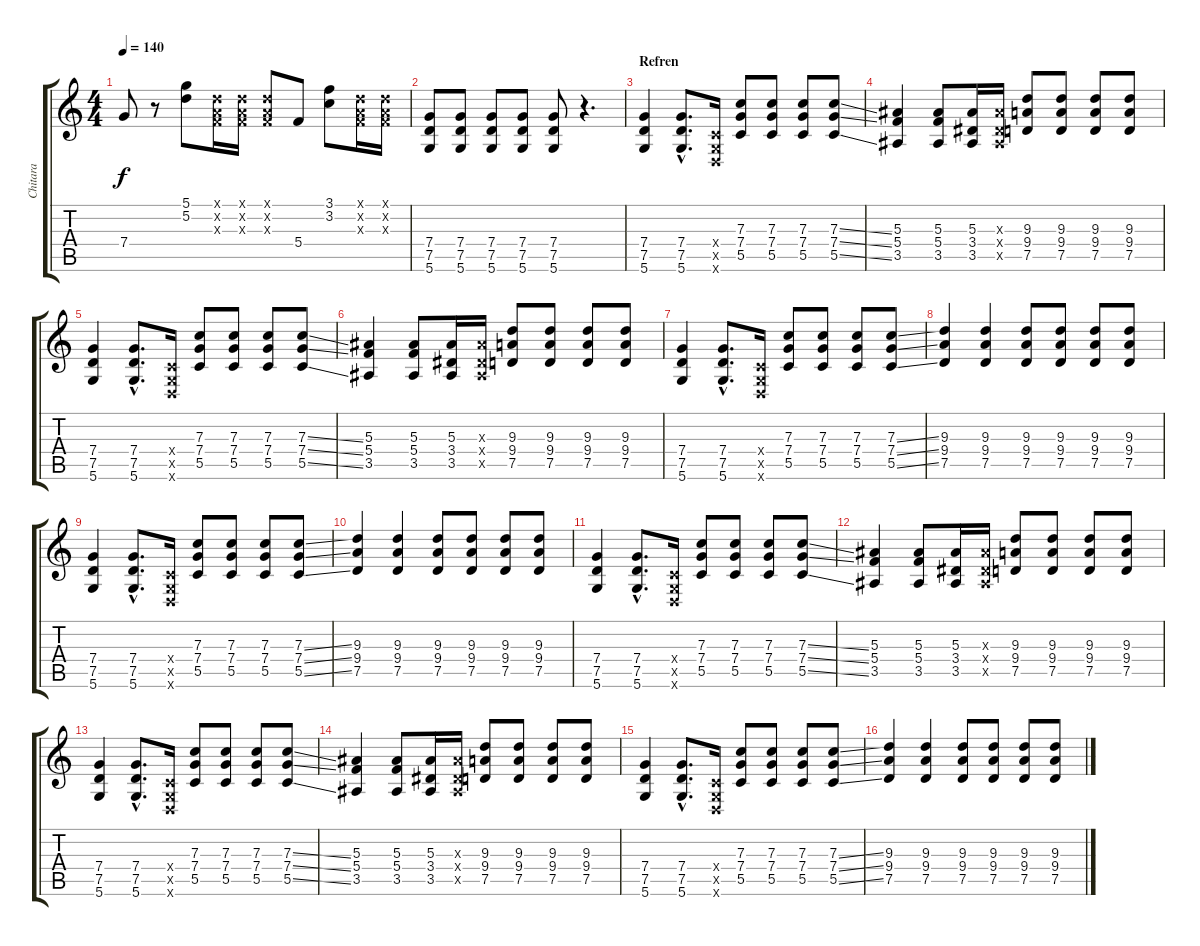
\track ("Chitara" "Chitara") {instrument distortionguitar}
\staff {score tabs}
\tuning (D4 A3 F3 C3 G2 D2) {hide}
\ts (4 4)
\tempo 140
\clef g2
\ks c
7.4.8{dy f} r.8 (5.1 5.2).8 (0.1{x} 0.2{x} 0.3{x}).16 (0.1{x} 0.2{x} 0.3{x}).16 (0.1{x} 0.2{x} 0.3{x}).8 5.4.8 (3.1 3.2).8 (0.1{x} 0.2{x} 0.3{x}).16 (0.1{x} 0.2{x} 0.3{x}).16 |
(7.4 7.5 5.6).8{instrument distortionguitar} (7.4 7.5 5.6).8 (7.4 7.5 5.6).8 (7.4 7.5 5.6).8 (7.4 7.5 5.6).8 r.4{d} |
\section ("" "Refren")
(7.4 7.5 5.6).4 (7.4{hac} 7.5{hac} 5.6{hac}).8{d} (0.4{x} 0.5{x} 0.6{x}).16 (7.3 7.4 5.5).8 (7.3 7.4 5.5).8 (7.3 7.4 5.5).8 (7.3{ss} 7.4{ss} 5.5{ss}).8 |
(5.3 5.4 3.5).4 (5.3 5.4 3.5).8 (5.3 3.4 3.5).16 (5.3{x} 3.4{x} 3.5{x}).16 (9.3 9.4 7.5).8 (9.3 9.4 7.5).8 (9.3 9.4 7.5).8 (9.3 9.4 7.5).8 |
(7.4 7.5 5.6).4 (7.4{hac} 7.5{hac} 5.6{hac}).8{d} (0.4{x} 0.5{x} 0.6{x}).16 (7.3 7.4 5.5).8 (7.3 7.4 5.5).8 (7.3 7.4 5.5).8 (7.3{ss} 7.4{ss} 5.5{ss}).8 |
(5.3 5.4 3.5).4 (5.3 5.4 3.5).8 (5.3 3.4 3.5).16 (5.3{x} 3.4{x} 3.5{x}).16 (9.3 9.4 7.5).8 (9.3 9.4 7.5).8 (9.3 9.4 7.5).8 (9.3 9.4 7.5).8 |
(7.4 7.5 5.6).4 (7.4{hac} 7.5{hac} 5.6{hac}).8{d} (0.4{x} 0.5{x} 0.6{x}).16 (7.3 7.4 5.5).8 (7.3 7.4 5.5).8 (7.3 7.4 5.5).8 (7.3{ss} 7.4{ss} 5.5{ss}).8 |
(9.3 9.4 7.5).4 (9.3 9.4 7.5).4 (9.3 9.4 7.5).8 (9.3 9.4 7.5).8 (9.3 9.4 7.5).8 (9.3 9.4 7.5).8 |
(7.4 7.5 5.6).4 (7.4{hac} 7.5{hac} 5.6{hac}).8{d} (0.4{x} 0.5{x} 0.6{x}).16 (7.3 7.4 5.5).8 (7.3 7.4 5.5).8 (7.3 7.4 5.5).8 (7.3{ss} 7.4{ss} 5.5{ss}).8 |
(9.3 9.4 7.5).4 (9.3 9.4 7.5).4 (9.3 9.4 7.5).8 (9.3 9.4 7.5).8 (9.3 9.4 7.5).8 (9.3 9.4 7.5).8 |
(7.4 7.5 5.6).4 (7.4{hac} 7.5{hac} 5.6{hac}).8{d} (0.4{x} 0.5{x} 0.6{x}).16 (7.3 7.4 5.5).8 (7.3 7.4 5.5).8 (7.3 7.4 5.5).8 (7.3{ss} 7.4{ss} 5.5{ss}).8 |
(5.3 5.4 3.5).4 (5.3 5.4 3.5).8 (5.3 3.4 3.5).16 (5.3{x} 3.4{x} 3.5{x}).16 (9.3 9.4 7.5).8 (9.3 9.4 7.5).8 (9.3 9.4 7.5).8 (9.3 9.4 7.5).8 |
(7.4 7.5 5.6).4 (7.4{hac} 7.5{hac} 5.6{hac}).8{d} (0.4{x} 0.5{x} 0.6{x}).16 (7.3 7.4 5.5).8 (7.3 7.4 5.5).8 (7.3 7.4 5.5).8 (7.3{ss} 7.4{ss} 5.5{ss}).8 |
(5.3 5.4 3.5).4 (5.3 5.4 3.5).8 (5.3 3.4 3.5).16 (5.3{x} 3.4{x} 3.5{x}).16 (9.3 9.4 7.5).8 (9.3 9.4 7.5).8 (9.3 9.4 7.5).8 (9.3 9.4 7.5).8 |
(7.4 7.5 5.6).4 (7.4{hac} 7.5{hac} 5.6{hac}).8{d} (0.4{x} 0.5{x} 0.6{x}).16 (7.3 7.4 5.5).8 (7.3 7.4 5.5).8 (7.3 7.4 5.5).8 (7.3{ss} 7.4{ss} 5.5{ss}).8 |
(9.3 9.4 7.5).4 (9.3 9.4 7.5).4 (9.3 9.4 7.5).8 (9.3 9.4 7.5).8 (9.3 9.4 7.5).8 (9.3 9.4 7.5).8
